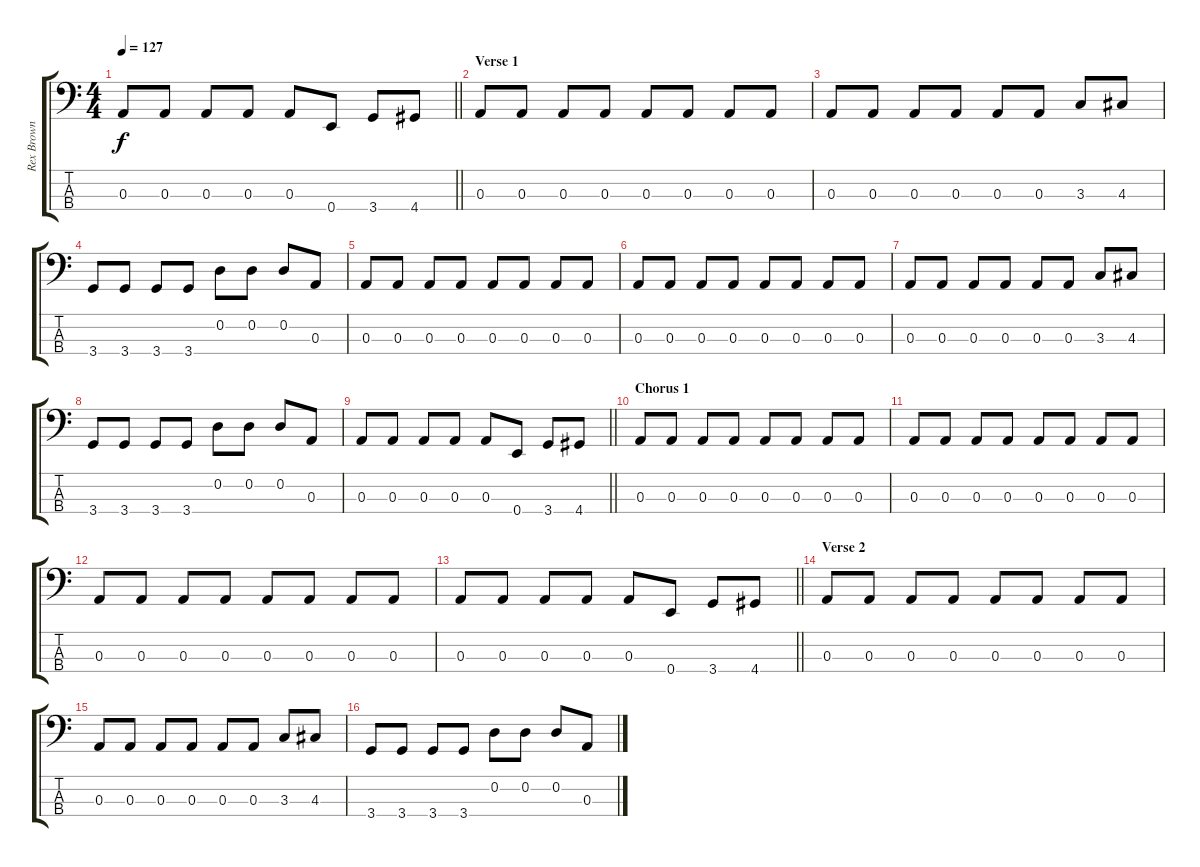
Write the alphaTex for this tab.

\track ("Rex Brown" "Rex Brown") {instrument electricbasspick}
\staff {score tabs}
\tuning (G2 D2 A1 E1) {hide}
\ts (4 4)
\tempo 127
\clef f4
\barLineRight lightlight
\ks c
0.3.8{dy f} 0.3.8 0.3.8 0.3.8 0.3.8 0.4.8 3.4.8 4.4.8 |
\section ("" "Verse 1")
0.3.8 0.3.8 0.3.8 0.3.8 0.3.8 0.3.8 0.3.8 0.3.8 |
0.3.8 0.3.8 0.3.8 0.3.8 0.3.8 0.3.8 3.3.8 4.3.8 |
3.4.8 3.4.8 3.4.8 3.4.8 0.2.8 0.2.8 0.2.8 0.3.8 |
0.3.8 0.3.8 0.3.8 0.3.8 0.3.8 0.3.8 0.3.8 0.3.8 |
0.3.8 0.3.8 0.3.8 0.3.8 0.3.8 0.3.8 0.3.8 0.3.8 |
0.3.8 0.3.8 0.3.8 0.3.8 0.3.8 0.3.8 3.3.8 4.3.8 |
3.4.8 3.4.8 3.4.8 3.4.8 0.2.8 0.2.8 0.2.8 0.3.8 |
\barLineRight lightlight
0.3.8 0.3.8 0.3.8 0.3.8 0.3.8 0.4.8 3.4.8 4.4.8 |
\section ("" "Chorus 1")
0.3.8 0.3.8 0.3.8 0.3.8 0.3.8 0.3.8 0.3.8 0.3.8 |
0.3.8 0.3.8 0.3.8 0.3.8 0.3.8 0.3.8 0.3.8 0.3.8 |
0.3.8 0.3.8 0.3.8 0.3.8 0.3.8 0.3.8 0.3.8 0.3.8 |
\barLineRight lightlight
0.3.8 0.3.8 0.3.8 0.3.8 0.3.8 0.4.8 3.4.8 4.4.8 |
\section ("" "Verse 2")
0.3.8 0.3.8 0.3.8 0.3.8 0.3.8 0.3.8 0.3.8 0.3.8 |
0.3.8 0.3.8 0.3.8 0.3.8 0.3.8 0.3.8 3.3.8 4.3.8 |
3.4.8 3.4.8 3.4.8 3.4.8 0.2.8 0.2.8 0.2.8 0.3.8
